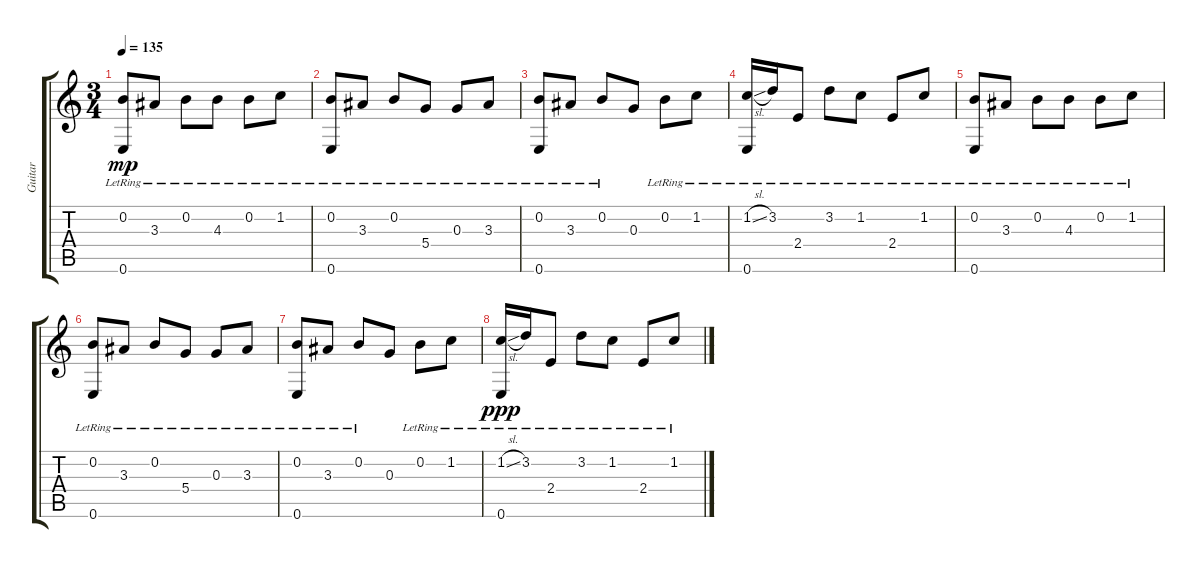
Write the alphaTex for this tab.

\track ("Guitar " "Guitar ") {instrument acousticguitarnylon}
\staff {score tabs}
\tuning (E4 B3 G3 D3 A2 E2) {hide}
\ts (3 4)
\tempo 135
\clef g2
\ks c
(0.2{lr} 0.6{lr}).8{dy mp} 3.3{lr}.8 0.2{lr}.8 4.3{lr}.8 0.2{lr}.8 1.2{lr}.8 |
(0.2{lr} 0.6{lr}).8 3.3{lr}.8 0.2{lr}.8 5.4{lr}.8 0.3{lr}.8 3.3{lr}.8 |
(0.2{lr} 0.6{lr}).8 3.3{lr}.8 0.2{lr}.8 0.3.8 0.2{lr}.8 1.2{lr}.8 |
(1.2{sl lr} 0.6{lr}).16 3.2{lr}.16 2.4{lr}.8 3.2{lr}.8 1.2{lr}.8 2.4{lr}.8 1.2{lr}.8 |
(0.2{lr} 0.6{lr}).8 3.3{lr}.8 0.2{lr}.8 4.3{lr}.8 0.2{lr}.8 1.2{lr}.8 |
(0.2{lr} 0.6{lr}).8 3.3{lr}.8 0.2{lr}.8 5.4{lr}.8 0.3{lr}.8 3.3{lr}.8 |
(0.2{lr} 0.6{lr}).8 3.3{lr}.8 0.2{lr}.8 0.3.8 0.2{lr}.8 1.2{lr}.8 |
(1.2{sl lr} 0.6{lr}).16{dy ppp} 3.2{lr}.16 2.4{lr}.8 3.2{lr}.8 1.2{lr}.8 2.4{lr}.8 1.2{lr}.8
